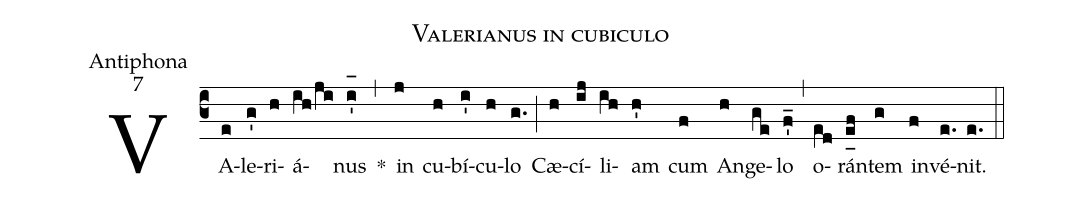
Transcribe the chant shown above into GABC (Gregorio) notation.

name:Valerianus in cubiculo;
office-part:Antiphona;
mode:7;
%%
(c3) VA(e)le(g')ri(h)á(ih/ji)nus(i'_[oh:h]) *(,) in(j) cu(h)bí(i')cu(h)lo(g.) (;) Cæ(h)cí(ij)li(ih)am(h') cum(f) An(h)ge(ge)lo(f'_) (,) o(e[ll:1]d)rán(e_[uh:l]f)tem(g) in(f)vé(e.)nit.(e.) (::)

%<eu>E(i) u(i) o(j) u(i) a(h) e.</eu>(gf..) (::)
